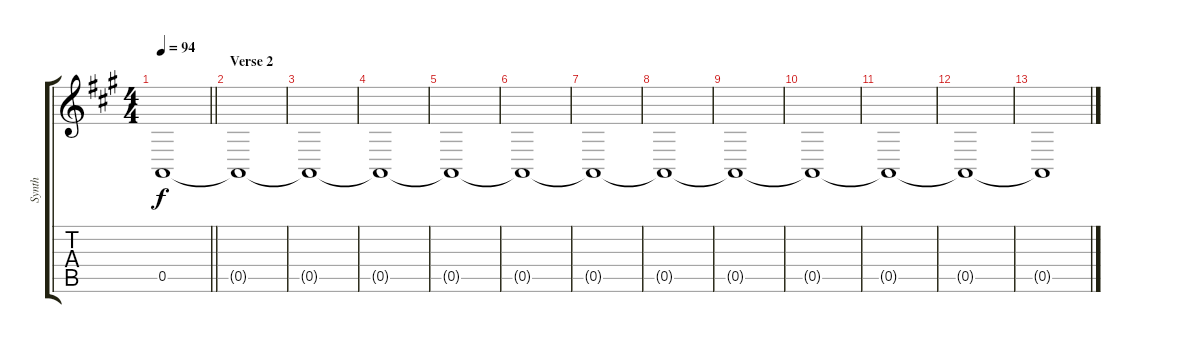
\track ("Synth" "Synth") {instrument fx7echoes}
\staff {score tabs}
\tuning (E4 B3 G3 D3 A2 E2) {hide}
\ts (4 4)
\tempo 94
\clef g2
\barLineRight lightlight
\ks a
0.5{t}.1{dy f} |
\section ("" "Verse 2")
0.5{t}.1 |
0.5{t}.1 |
0.5{t}.1 |
0.5{t}.1 |
0.5{t}.1 |
0.5{t}.1 |
0.5{t}.1 |
0.5{t}.1 |
0.5{t}.1 |
0.5{t}.1 |
0.5{t}.1 |
0.5{t}.1
